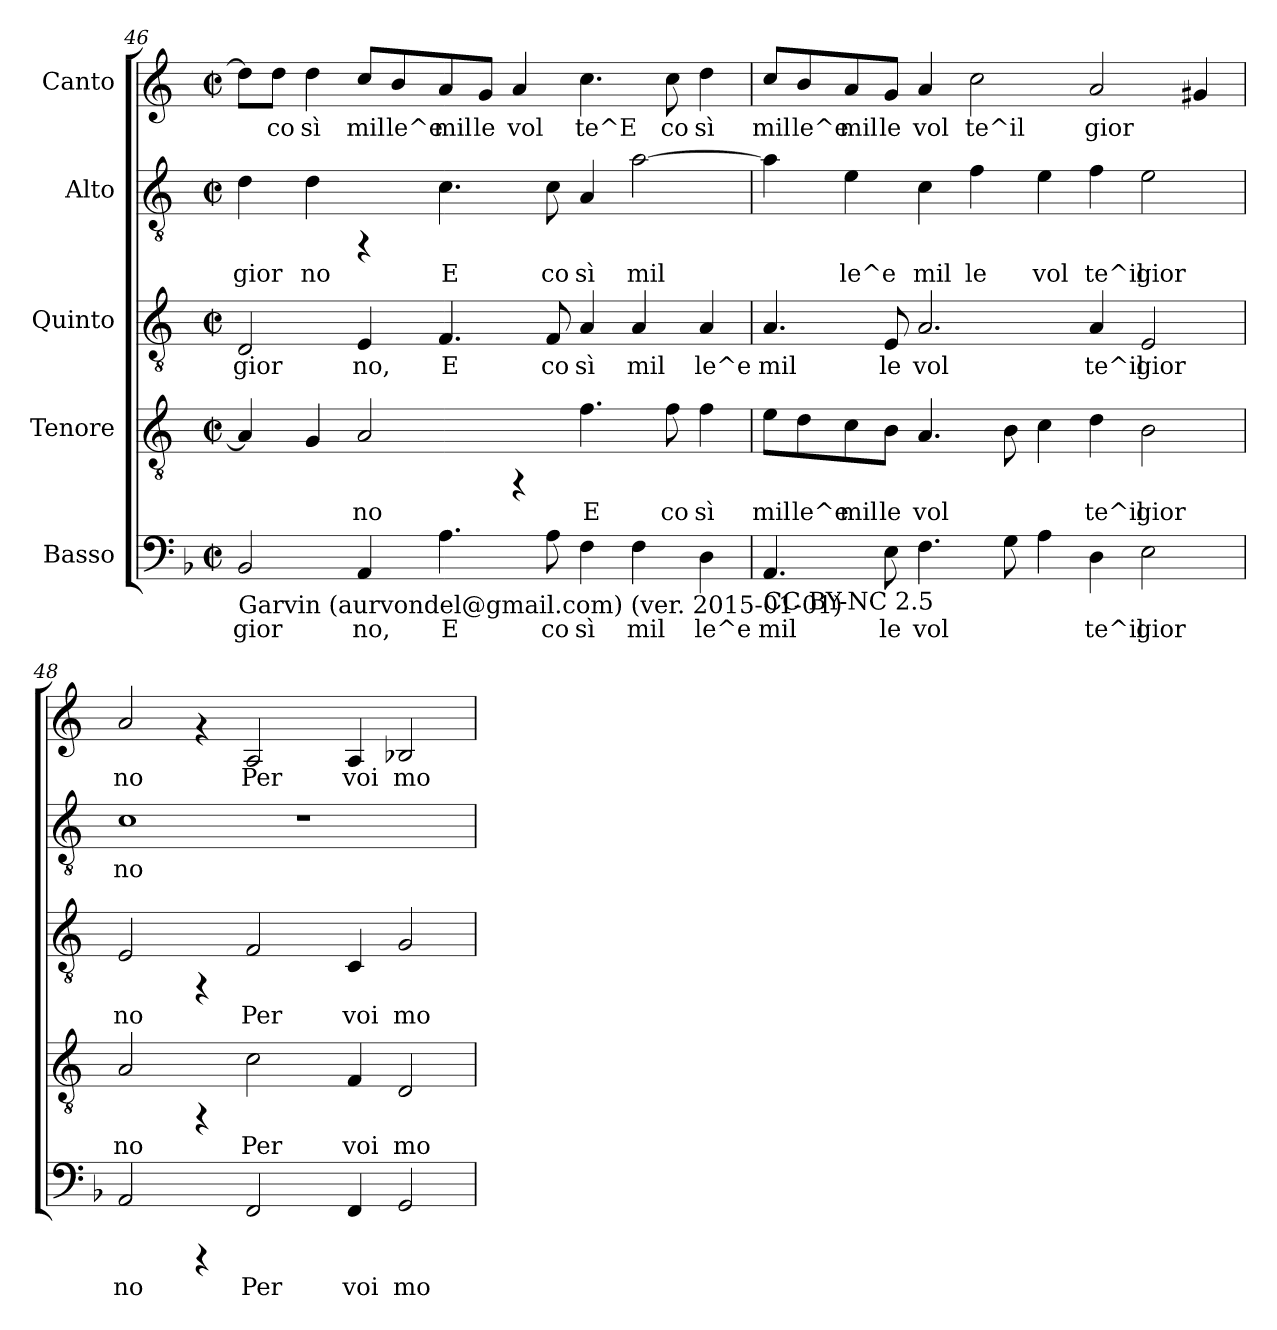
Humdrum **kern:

**kern	**text	**kern	**text	**kern	**text	**kern	**text	**kern	**text
*part5	*part5	*part4	*part4	*part3	*part3	*part2	*part2	*part1	*part1
*staff5	*staff5	*staff4	*staff4	*staff3	*staff3	*staff2	*staff2	*staff1	*staff1
*I"Basso	*	*I"Tenore	*	*I"Quinto	*	*I"Alto	*	*I"Canto	*
*clefF4	*	*clefGv2	*	*clefGv2	*	*clefGv2	*	*clefG2	*
*	*	*ITrd-3c-5	*	*ITrd-3c-5	*	*ITrd-3c-5	*	*ITrd-3c-5	*
*k[b-]	*	*k[b-]	*	*k[b-]	*	*k[b-]	*	*k[b-]	*
*F:	*	*F:	*	*F:	*	*F:	*	*F:	*
*M2/2	*	*M2/2	*	*M2/2	*	*M2/2	*	*M2/2	*
*met(c|)	*	*met(c|)	*	*met(c|)	*	*met(c|)	*	*met(c|)	*
=46	=46	=46	=46	=46	=46	=46	=46	=46	=46
!LO:TX:b:t=Garvin (aurvondel@gmail.com) (ver. 2015-01-01)	!	!	!	!	!	!	!	!	!
!	!LO:LY:b:cj	!	!LO:LY:b:cj	!	!LO:LY:b:cj	!	!LO:LY:b:cj	!	!LO:LY:b:cj
2BB-/	gior	4d/]	.	2G/	gior	4g\	gior	8gg\L]	.
!	!	!	!	!	!	!	!	!	!LO:LY:b:cj
.	.	.	.	.	.	.	.	8gg\J	co
!	!	!	!LO:LY:b:cj	!	!	!	!LO:LY:b:cj	!	!LO:LY:b:cj
.	.	4c/	.	.	.	4g\	no	4gg\	sì
!	!LO:LY:b:cj	!	!LO:LY:b:cj	!	!LO:LY:b:cj	!	!	!	!LO:LY:b:cj
4AA/	no,	2d/	no	4A/	no,	4rFF	.	8ff/L	mil
!	!	!	!	!	!	!	!	!	!LO:LY:b:cj
.	.	.	.	.	.	.	.	8ee/	le^e
!	!LO:LY:b:cj	!	!	!	!LO:LY:b:cj	!	!LO:LY:b:cj	!	!LO:LY:b:cj
4.A\	E	.	.	4.B-/	E	4.f\	E	8dd/	mil
!	!	!	!	!	!	!	!	!	!LO:LY:b:cj
.	.	.	.	.	.	.	.	8cc/J	le
!	!	!	!	!	!	!	!	!	!LO:LY:b:cj
.	.	4rFF	.	.	.	.	.	4dd/	vol
!	!LO:LY:b:cj	!	!	!	!LO:LY:b:cj	!	!LO:LY:b:cj	!	!
8A\	co	.	.	8B-/	co	8f\	co	.	.
!	!LO:LY:b:cj	!	!LO:LY:b:cj	!	!LO:LY:b:cj	!	!LO:LY:b:cj	!	!LO:LY:b:cj
4F\	sì	4.b-\	E	4d/	sì	4d/	sì	4.ff\	te^E
!	!LO:LY:b:cj	!	!	!	!LO:LY:b:cj	!	!LO:LY:b:cj	!	!
4F\	mil	.	.	4d/	mil	[>2dd\	mil	.	.
!	!	!	!LO:LY:b:cj	!	!	!	!	!	!LO:LY:b:cj
.	.	8b-\	co	.	.	.	.	8ff\	co
!	!LO:LY:b:cj	!	!LO:LY:b:cj	!	!LO:LY:b:cj	!	!	!	!LO:LY:b:cj
4D\	le^e	4b-\	sì	4d/	le^e	.	.	4gg\	sì
!!LO:PB:g=z
=47	=47	=47	=47	=47	=47	=47	=47	=47	=47
!LO:TX:b:t=CC BY-NC 2.5	!	!	!	!	!	!	!	!	!
!	!LO:LY:b:cj	!	!LO:LY:b:cj	!	!LO:LY:b:cj	!	!LO:LY:b:cj	!	!LO:LY:b:cj
4.AA/	mil	8a\L	mil	4.d/	mil	4dd\]	.	8ff/L	mil
!	!	!	!LO:LY:b:cj	!	!	!	!	!	!LO:LY:b:cj
.	.	8g\	le^e	.	.	.	.	8ee/	le^e
!	!	!	!LO:LY:b:cj	!	!	!	!LO:LY:b:cj	!	!LO:LY:b:cj
.	.	8f\	mil	.	.	4a\	le^e	8dd/	mil
!	!LO:LY:b:cj	!	!LO:LY:b:cj	!	!LO:LY:b:cj	!	!	!	!LO:LY:b:cj
8E\	le	8e\J	le	8A/	le	.	.	8cc/J	le
!	!LO:LY:b:cj	!	!LO:LY:b:cj	!	!LO:LY:b:cj	!	!LO:LY:b:cj	!	!LO:LY:b:cj
4.F\	vol	4.d/	vol	2.d/	vol	4f\	mil	4dd/	vol
!	!	!	!	!	!	!	!LO:LY:b:cj	!	!LO:LY:b:cj
.	.	.	.	.	.	4b-\	le	2ff\	te^il
!	!LO:LY:b:cj	!	!LO:LY:b:cj	!	!	!	!	!	!
8G\	.	8e\	.	.	.	.	.	.	.
!	!LO:LY:b:cj	!	!LO:LY:b:cj	!	!	!	!LO:LY:b:cj	!	!
4A\	.	4f\	.	.	.	4a\	vol	.	.
!	!LO:LY:b:cj	!	!LO:LY:b:cj	!	!LO:LY:b:cj	!	!LO:LY:b:cj	!	!LO:LY:b:cj
4D\	te^il	4g\	te^il	4d/	te^il	4b-\	te^il	2dd/	gior
!	!LO:LY:b:cj	!	!LO:LY:b:cj	!	!LO:LY:b:cj	!	!LO:LY:b:cj	!	!
2E\	gior	2e\	gior	2A/	gior	2a\	gior	.	.
!	!	!	!	!	!	!	!	!	!LO:LY:b:cj
.	.	.	.	.	.	.	.	4cc#/	.
=48	=48	=48	=48	=48	=48	=48	=48	=48	=48
!	!LO:LY:b:cj	!	!LO:LY:b:cj	!	!LO:LY:b:cj	!	!LO:LY:b:cj	!	!LO:LY:b:cj
2AA/	no	2d/	no	2A/	no	1f	no	2dd/	no
4rCCC	.	4rFF	.	4rFF	.	.	.	4rf	.
!	!LO:LY:b:cj	!	!LO:LY:b:cj	!	!LO:LY:b:cj	!	!	!	!LO:LY:b:cj
2FF/	Per	2f\	Per	2B-/	Per	.	.	2d/	Per
.	.	.	.	.	.	1r	.	.	.
!	!LO:LY:b:cj	!	!LO:LY:b:cj	!	!LO:LY:b:cj	!	!	!	!LO:LY:b:cj
4FF/	voi	4B-/	voi	4F/	voi	.	.	4d/	voi
!	!LO:LY:b:cj	!	!LO:LY:b:cj	!	!LO:LY:b:cj	!	!	!	!LO:LY:b:cj
2GG/	mo	2G/	mo	2c/	mo	.	.	2e-X/	mo
=	=	=	=	=	=	=	=	=	=
*-	*-	*-	*-	*-	*-	*-	*-	*-	*-
